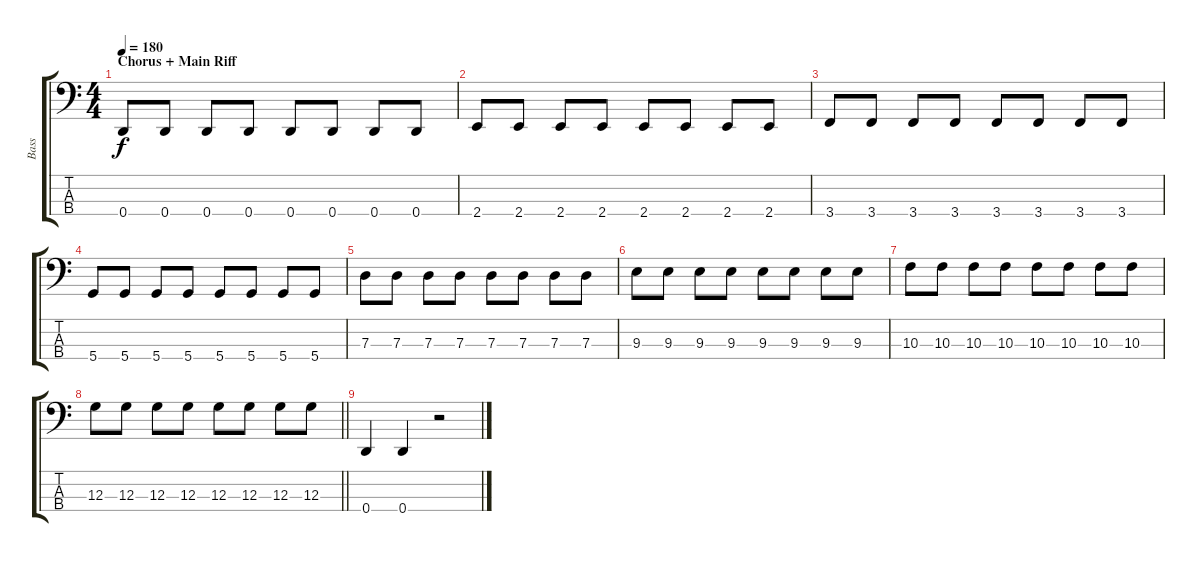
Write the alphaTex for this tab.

\track ("Bass" "Bass") {instrument electricbassfinger}
\staff {score tabs}
\tuning (F2 C2 G1 D1) {hide}
\ts (4 4)
\section ("" "Chorus + Main Riff")
\tempo 180
\clef f4
\ks c
0.4.8{dy f} 0.4.8 0.4.8 0.4.8 0.4.8 0.4.8 0.4.8 0.4.8 |
2.4.8 2.4.8 2.4.8 2.4.8 2.4.8 2.4.8 2.4.8 2.4.8 |
3.4.8 3.4.8 3.4.8 3.4.8 3.4.8 3.4.8 3.4.8 3.4.8 |
5.4.8 5.4.8 5.4.8 5.4.8 5.4.8 5.4.8 5.4.8 5.4.8 |
7.3.8 7.3.8 7.3.8 7.3.8 7.3.8 7.3.8 7.3.8 7.3.8 |
9.3.8 9.3.8 9.3.8 9.3.8 9.3.8 9.3.8 9.3.8 9.3.8 |
10.3.8 10.3.8 10.3.8 10.3.8 10.3.8 10.3.8 10.3.8 10.3.8 |
\barLineRight lightlight
12.3.8 12.3.8 12.3.8 12.3.8 12.3.8 12.3.8 12.3.8 12.3.8 |
0.4.4 0.4.4 r.2
